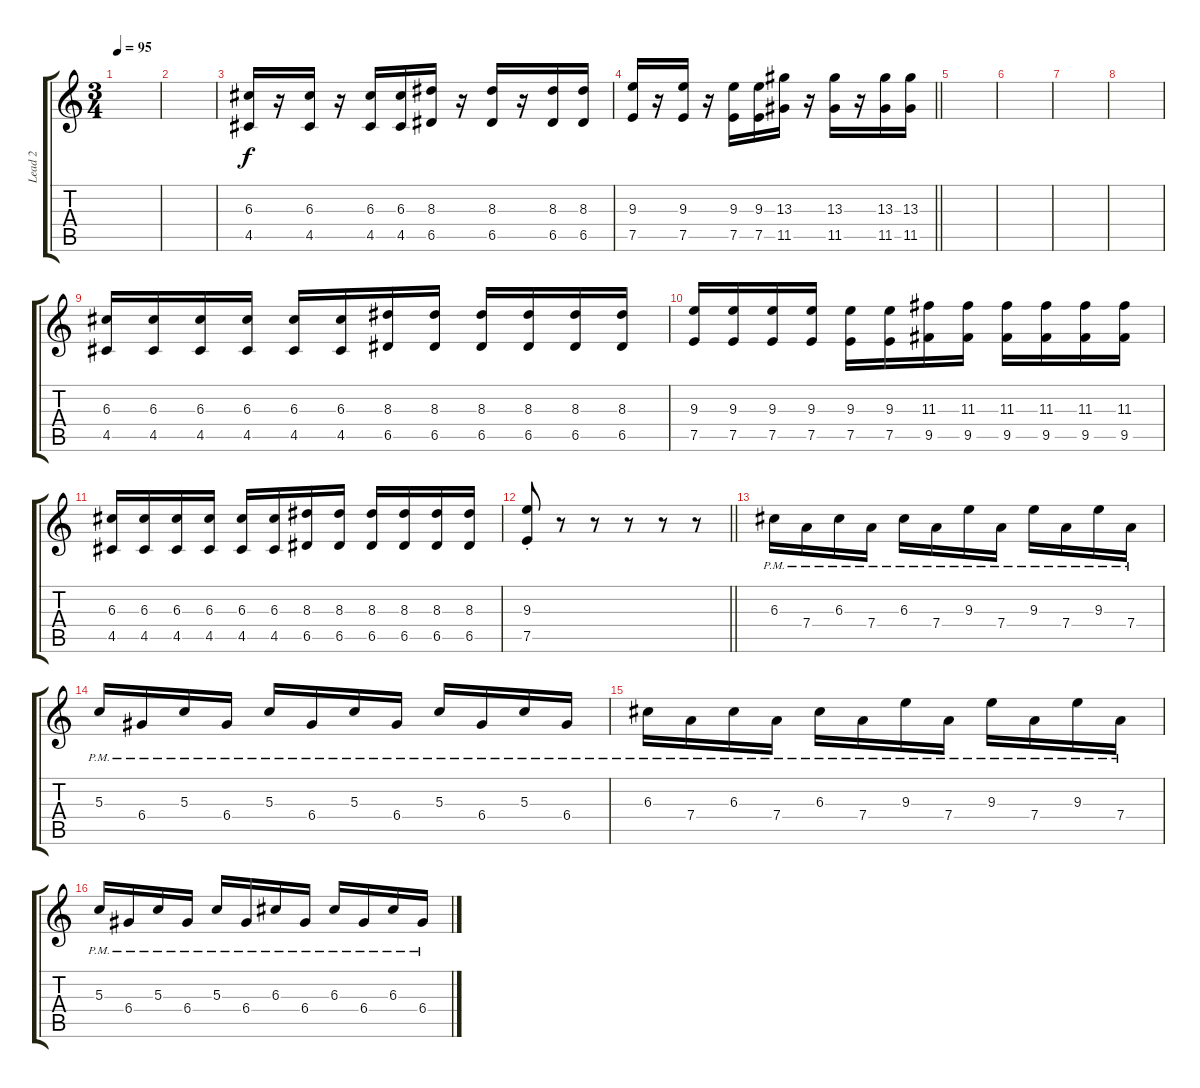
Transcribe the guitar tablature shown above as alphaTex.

\track ("Lead 2" "Lead 2") {instrument overdrivenguitar}
\staff {score tabs}
\tuning (E4 B3 G3 D3 A2 D2) {hide}
\ts (3 4)
\tempo 95
\clef g2
\ks c
|
|
(6.3 4.5).16 r.16 (6.3 4.5).16 r.16 (6.3 4.5).16 (6.3 4.5).16 (8.3 6.5).16 r.16 (8.3 6.5).16 r.16 (8.3 6.5).16 (8.3 6.5).16 |
\barLineRight lightlight
(9.3 7.5).16 r.16 (9.3 7.5).16 r.16 (9.3 7.5).16 (9.3 7.5).16 (13.3 11.5).16 r.16 (13.3 11.5).16 r.16 (13.3 11.5).16 (13.3 11.5).16 |
|
|
|
|
(6.3 4.5).16 (6.3 4.5).16 (6.3 4.5).16 (6.3 4.5).16 (6.3 4.5).16 (6.3 4.5).16 (8.3 6.5).16 (8.3 6.5).16 (8.3 6.5).16 (8.3 6.5).16 (8.3 6.5).16 (8.3 6.5).16 |
(9.3 7.5).16 (9.3 7.5).16 (9.3 7.5).16 (9.3 7.5).16 (9.3 7.5).16 (9.3 7.5).16 (11.3 9.5).16 (11.3 9.5).16 (11.3 9.5).16 (11.3 9.5).16 (11.3 9.5).16 (11.3 9.5).16 |
(6.3 4.5).16 (6.3 4.5).16 (6.3 4.5).16 (6.3 4.5).16 (6.3 4.5).16 (6.3 4.5).16 (8.3 6.5).16 (8.3 6.5).16 (8.3 6.5).16 (8.3 6.5).16 (8.3 6.5).16 (8.3 6.5).16 |
\barLineRight lightlight
(9.3{st} 7.5{st}).8 r.8 r.8 r.8 r.8 r.8 |
6.3{pm}.16 7.4{pm}.16 6.3{pm}.16 7.4{pm}.16 6.3{pm}.16 7.4{pm}.16 9.3{pm}.16 7.4{pm}.16 9.3{pm}.16 7.4{pm}.16 9.3{pm}.16 7.4{pm}.16 |
5.3{pm}.16 6.4{pm}.16 5.3{pm}.16 6.4{pm}.16 5.3{pm}.16 6.4{pm}.16 5.3{pm}.16 6.4{pm}.16 5.3{pm}.16 6.4{pm}.16 5.3{pm}.16 6.4{pm}.16 |
6.3{pm}.16 7.4{pm}.16 6.3{pm}.16 7.4{pm}.16 6.3{pm}.16 7.4{pm}.16 9.3{pm}.16 7.4{pm}.16 9.3{pm}.16 7.4{pm}.16 9.3{pm}.16 7.4{pm}.16 |
5.3{pm}.16 6.4{pm}.16 5.3{pm}.16 6.4{pm}.16 5.3{pm}.16 6.4{pm}.16 6.3{pm}.16 6.4{pm}.16 6.3{pm}.16 6.4{pm}.16 6.3{pm}.16 6.4{pm}.16
